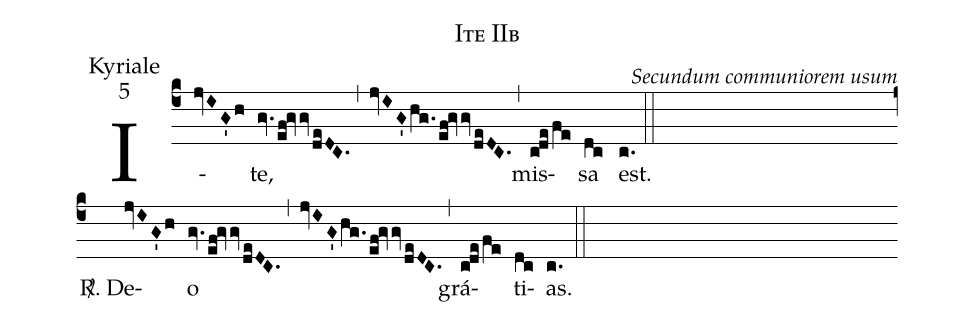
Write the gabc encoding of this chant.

name:Ite IIb;
office-part:Kyriale;
mode:5;
commentary:Secundum communiorem usum;
%%
(c4) I(jvIG'h)te,(gv.ef!gvv/deDC.) (,) (jvIG'hg./ef!gvvdeDC.) (,) mis(c!de/fe)sa(dc) est.(c.) (::)
(Z)
<sp>R/</sp>. De(jvIG'h)o(gv.ef!gvvdeDC.) (,) (jvIG'hg./ef!gvvdeDC.) (,) grá(c!de/fe)ti(dc)as.(c.) (::)
